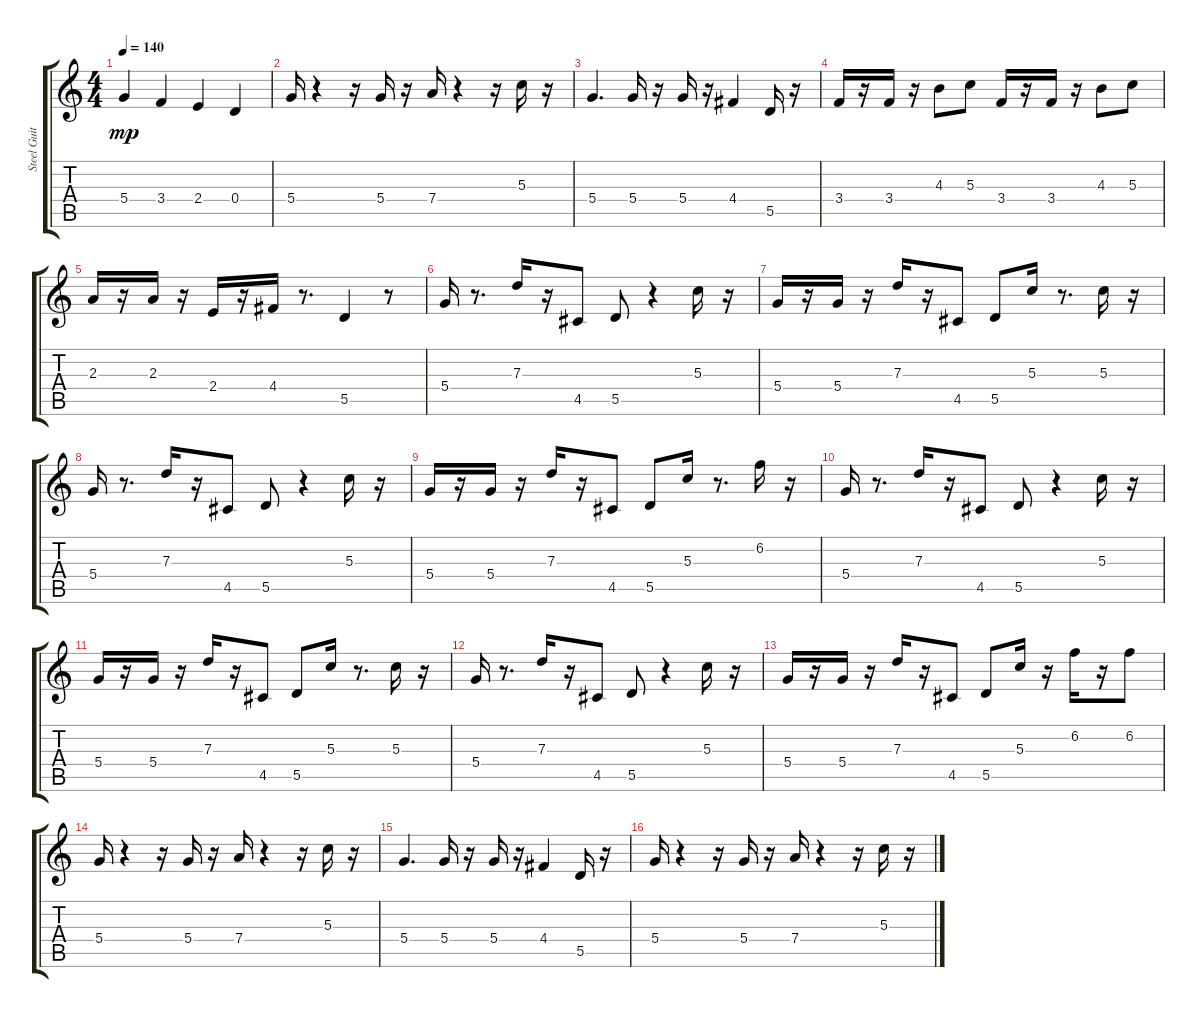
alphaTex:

\track ("Steel Guitar" "Steel Guit") {instrument electricguitarjazz}
\staff {score tabs}
\tuning (E4 B3 G3 D3 A2 E2) {hide}
\ts (4 4)
\tempo 140
\clef g2
\ks c
5.4.4{dy mp} 3.4.4 2.4.4 0.4.4 |
5.4.16 r.4 r.16 5.4.16 r.16 7.4.16 r.4 r.16 5.3.16 r.16 |
5.4.4{d} 5.4.16 r.16 5.4.16 r.16 4.4.4 5.5.16 r.16 |
3.4.16 r.16 3.4.16 r.16 4.3.8 5.3.8 3.4.16 r.16 3.4.16 r.16 4.3.8 5.3.8 |
2.3.16 r.16 2.3.16 r.16 2.4.16 r.16 4.4.16 r.8{d} 5.5.4 r.8 |
5.4.16 r.8{d} 7.3.16 r.16 4.5.8 5.5.8 r.4 5.3.16 r.16 |
5.4.16 r.16 5.4.16 r.16 7.3.16 r.16 4.5.8 5.5.8 5.3.16 r.8{d} 5.3.16 r.16 |
5.4.16 r.8{d} 7.3.16 r.16 4.5.8 5.5.8 r.4 5.3.16 r.16 |
5.4.16 r.16 5.4.16 r.16 7.3.16 r.16 4.5.8 5.5.8 5.3.16 r.8{d} 6.2.16 r.16 |
5.4.16 r.8{d} 7.3.16 r.16 4.5.8 5.5.8 r.4 5.3.16 r.16 |
5.4.16 r.16 5.4.16 r.16 7.3.16 r.16 4.5.8 5.5.8 5.3.16 r.8{d} 5.3.16 r.16 |
5.4.16 r.8{d} 7.3.16 r.16 4.5.8 5.5.8 r.4 5.3.16 r.16 |
5.4.16 r.16 5.4.16 r.16 7.3.16 r.16 4.5.8 5.5.8 5.3.16 r.16 6.2.16 r.16 6.2.8 |
5.4.16 r.4 r.16 5.4.16 r.16 7.4.16 r.4 r.16 5.3.16 r.16 |
5.4.4{d} 5.4.16 r.16 5.4.16 r.16 4.4.4 5.5.16 r.16 |
5.4.16 r.4 r.16 5.4.16 r.16 7.4.16 r.4 r.16 5.3.16 r.16
